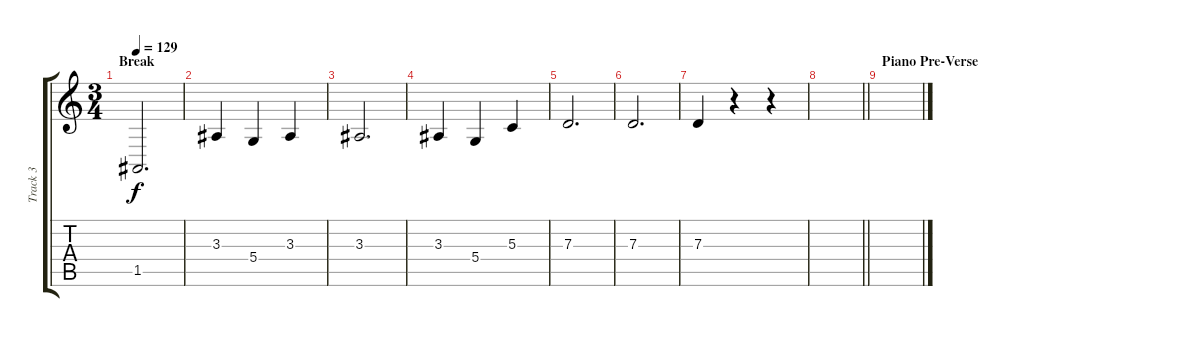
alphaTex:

\track ("Track 3" "Track 3") {instrument viola}
\staff {score tabs}
\tuning (E4 B3 G3 D3 A2 E2) {hide}
\ts (3 4)
\section ("" "Break")
\tempo 129
\clef g2
\ks c
1.5.2{d dy f} |
3.3.4 5.4.4 3.3.4 |
3.3.2{d} |
3.3.4 5.4.4 5.3.4 |
7.3.2{d} |
7.3.2{d} |
7.3.4 r.4 r.4 |
\barLineRight lightlight
|
\section ("" "Piano Pre-Verse")
